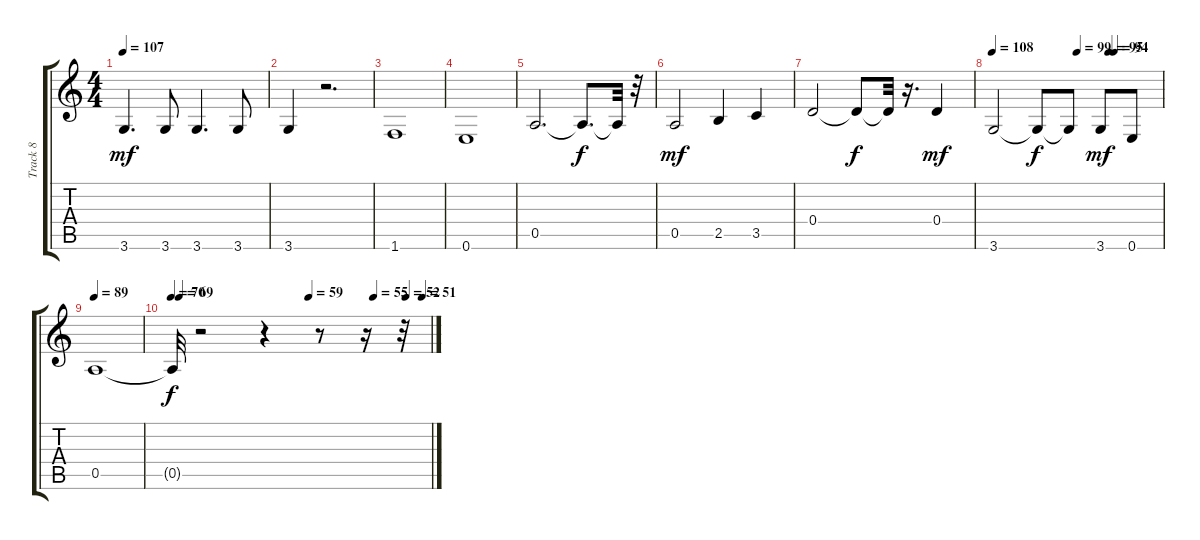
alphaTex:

\track ("Track 8" "Track 8") {instrument electricbassfinger}
\staff {score tabs}
\tuning (E4 B3 G3 D3 A2 E2) {hide}
\ts (4 4)
\tempo 107
\clef g2
\ks c
3.6.4{d dy mf} 3.6.8 3.6.4{d} 3.6.8 |
3.6.4 r.2{d} |
1.6.1 |
0.6.1 |
0.5.2{d} 0.5{t}.8{d dy f} 0.5{t}.32 r.32 |
0.5.2{dy mf} 2.5.4 3.5.4 |
0.4.2 0.4{t}.8{dy f} 0.4{t}.32 r.16{d} 0.4.4{dy mf} |
\tempo 108
\tempo (99 0.5)
\tempo (95 0.6875)
\tempo (94 0.71875)
3.6.2 3.6{t}.8{dy f} 3.6{t}.8 3.6.8{dy mf} 0.6.8 |
\tempo 89
0.5.1 |
\tempo 70
\tempo (69 0.03125)
\tempo (59 0.53125)
\tempo (55 0.78125)
\tempo (52 0.90625)
\tempo (51 0.96875)
0.5{t}.32{dy f} r.2 r.4 r.8 r.16 r.32
